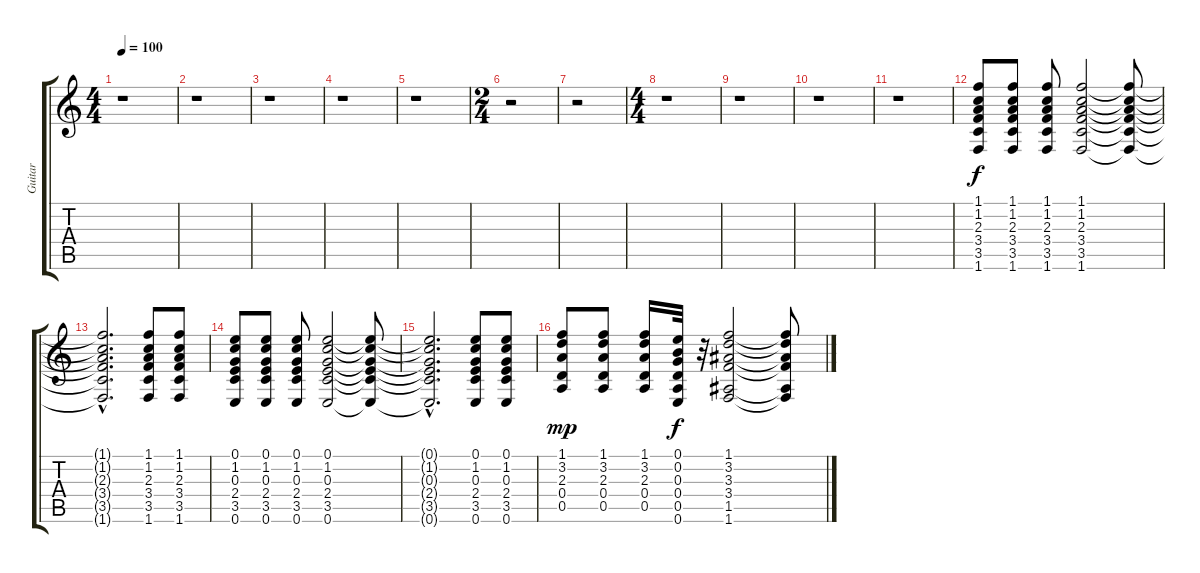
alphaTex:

\track ("Guitar" "Guitar") {instrument overdrivenguitar}
\staff {score tabs}
\tuning (E4 B3 G3 D3 A2 E2) {hide}
\ts (4 4)
\tempo 100
\clef g2
\ks c
r.1{dy f} |
r.1 |
r.1 |
r.1 |
r.1 |
\ts (2 4)
r.2 |
r.2 |
\ts (4 4)
r.1 |
r.1 |
r.1 |
r.1 |
(1.1 1.2 2.3 3.4 3.5 1.6).8 (1.1 1.2 2.3 3.4 3.5 1.6).8 (1.1 1.2 2.3 3.4 3.5 1.6).8 (1.1 1.2 2.3 3.4 3.5 1.6).2 (1.1{t} 1.2{t} 2.3{t} 3.4{t} 3.5{t} 1.6{t}).8 |
(1.1{hac t} 1.2{hac t} 2.3{hac t} 3.4{hac t} 3.5{hac t} 1.6{hac t}).2{d} (1.1 1.2 2.3 3.4 3.5 1.6).8 (1.1 1.2 2.3 3.4 3.5 1.6).8 |
(0.1 1.2 0.3 2.4 3.5 0.6).8 (0.1 1.2 0.3 2.4 3.5 0.6).8 (0.1 1.2 0.3 2.4 3.5 0.6).8 (0.1 1.2 0.3 2.4 3.5 0.6).2 (0.1{t} 1.2{t} 0.3{t} 2.4{t} 3.5{t} 0.6{t}).8 |
(0.1{hac t} 1.2{hac t} 0.3{hac t} 2.4{hac t} 3.5{hac t} 0.6{hac t}).2{d} (0.1 1.2 0.3 2.4 3.5 0.6).8 (0.1 1.2 0.3 2.4 3.5 0.6).8 |
(1.1 3.2 2.3 0.4 0.5).8{dy mp} (1.1 3.2 2.3 0.4 0.5).8 (1.1 3.2 2.3 0.4 0.5).16 (0.1 0.2 0.3 0.4 0.5 0.6).32{dy f} r.32 (1.1 3.2 3.3 3.4 1.5 1.6).2 (1.1{t} 3.2{t} 3.3{t} 3.4{t} 1.5{t} 1.6{t}).8
